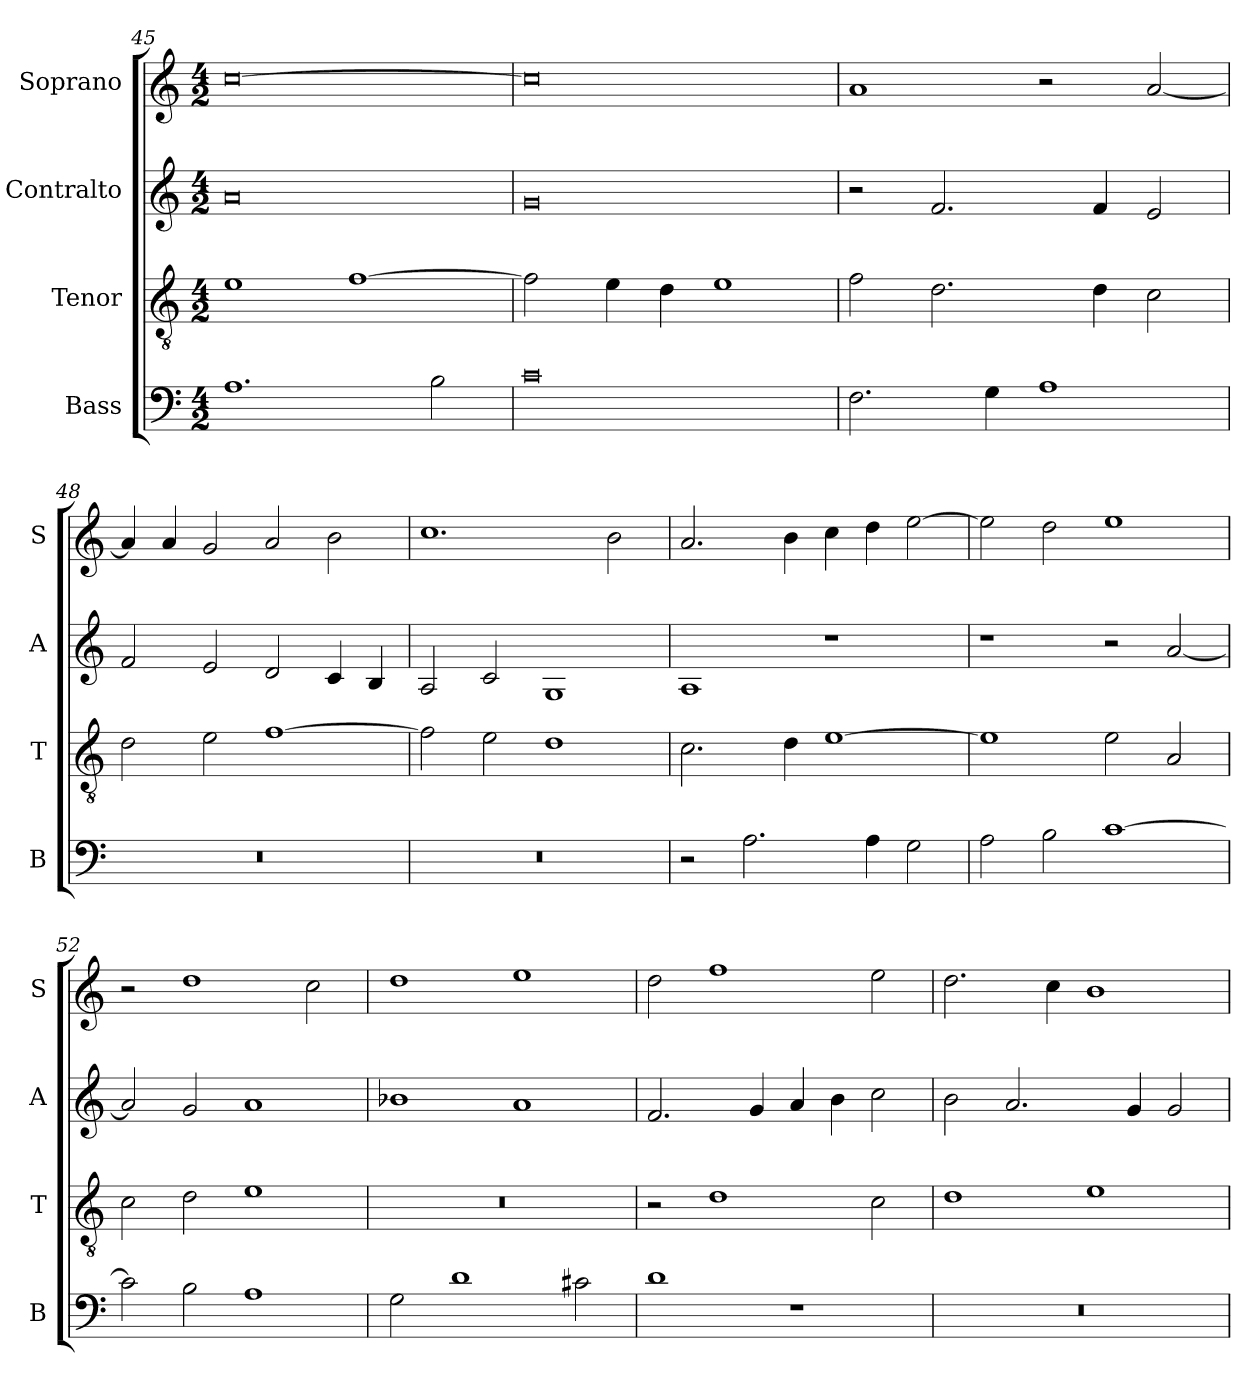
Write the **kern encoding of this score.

**kern	**kern	**kern	**kern
*part4	*part3	*part2	*part1
*staff4	*staff3	*staff2	*staff1
*I"Bass	*I"Tenor	*I"Contralto	*I"Soprano
*I'B	*I'T	*I'A	*I'S
*clefF4	*clefGv2	*clefG2	*clefG2
*k[]	*k[]	*k[]	*k[]
*D:dor	*D:dor	*D:dor	*D:dor
*M4/2	*M4/2	*M4/2	*M4/2
=45	=45	=45	=45
1.A	1e	0a	[0cc
.	[1f	.	.
2B	.	.	.
=46	=46	=46	=46
0c	2f]	0g	0cc]
.	4e	.	.
.	4d	.	.
.	1e	.	.
=47	=47	=47	=47
2.F	2f	2r	1a
.	2.d	2.f	.
4G	.	.	.
1A	.	.	2r
.	4d	4f	.
.	2c	2e	[2a
=48	=48	=48	=48
0r	2d	2f	4a]
.	.	.	4a
.	2e	2e	2g
.	[1f	2d	2a
.	.	4c	2b
.	.	4B	.
=49	=49	=49	=49
0r	2f]	2A	1.cc
.	2e	2c	.
.	1d	1G	.
.	.	.	2b
=50	=50	=50	=50
2r	2.c	1A	2.a
2.A	.	.	.
.	4d	.	4b
.	[1e	1r	4cc
4A	.	.	4dd
2G	.	.	[2ee
=51	=51	=51	=51
2A	1e]	1r	2ee]
2B	.	.	2dd
[1c	2e	2r	1ee
.	2A	[2a	.
=52	=52	=52	=52
2c]	2c	2a]	2r
2B	2d	2g	1dd
1A	1e	1a	.
.	.	.	2cc
=53	=53	=53	=53
2G	0r	1b-X	1dd
1d	.	.	.
.	.	1a	1ee
2c#X	.	.	.
=54	=54	=54	=54
1d	2r	2.f	2dd
.	1d	.	1ff
.	.	4g	.
1r	.	4a	.
.	.	4b	.
.	2c	2cc	2ee
=55	=55	=55	=55
0r	1d	2b	2.dd
.	.	2.a	.
.	.	.	4cc
.	1e	.	1b
.	.	4g	.
.	.	2g	.
=	=	=	=
*-	*-	*-	*-
